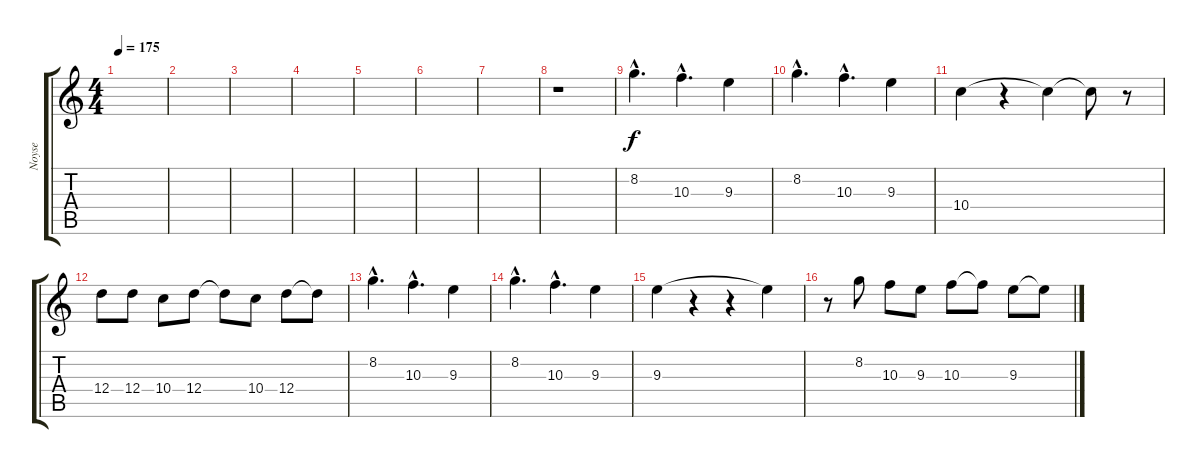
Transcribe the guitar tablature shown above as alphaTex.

\track ("Noyse" "Noyse") {instrument distortionguitar}
\staff {score tabs}
\tuning (E4 B3 G3 D3 A2 E2) {hide}
\ts (4 4)
\tempo 175
\clef g2
\ks c
|
|
|
|
|
|
|
r.1 |
8.2{hac}.4{d} 10.3{hac}.4{d} 9.3.4 |
8.2{hac}.4{d} 10.3{hac}.4{d} 9.3.4 |
10.4.4 r.4 10.4{t}.4 10.4{t}.8 r.8 |
12.4.8 12.4.8 10.4.8 12.4.8 12.4{t}.8 10.4.8 12.4.8 12.4{t}.8 |
8.2{hac}.4{d} 10.3{hac}.4{d} 9.3.4 |
8.2{hac}.4{d} 10.3{hac}.4{d} 9.3.4 |
9.3.4 r.4 r.4 9.3{t}.4 |
r.8 8.2.8 10.3.8 9.3.8 10.3.8 10.3{t}.8 9.3.8 9.3{t}.8
